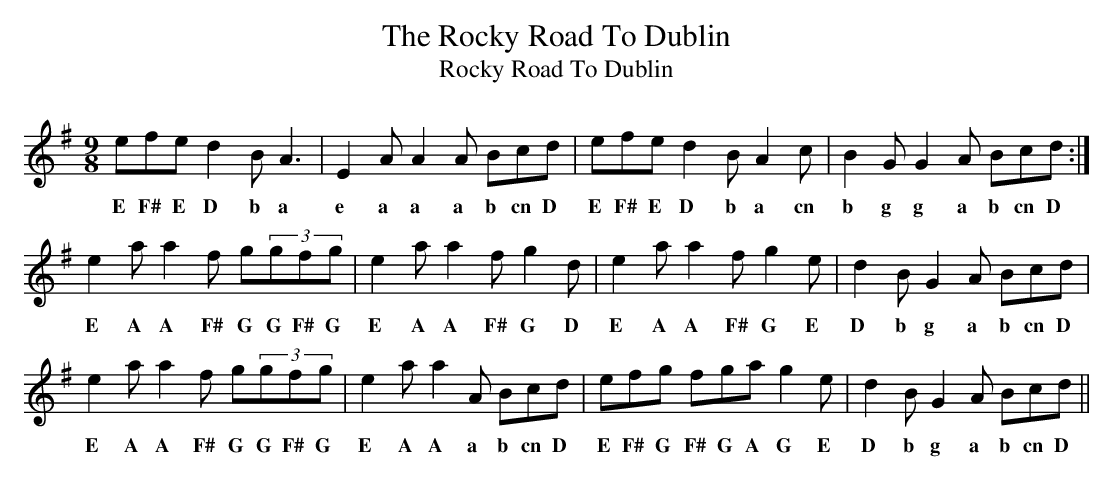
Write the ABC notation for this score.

X:1
T:Rocky Road To Dublin, The
T:Rocky Road To Dublin
M:9/8
L:1/8
K:Ador
efe d2B A3|E2A A2A Bcd|efe d2B A2c|B2G G2A Bcd:|
w:E F# E D b a e a a a b cn D E F# E D b a cn b g g a b cn D
e2a a2f g(3gfg|e2a a2f g2d|e2a a2f g2e|d2B G2A Bcd|
w:E A A F# G G F# G E A A F# G D E A A F# G E D b g a b cn D
e2a a2f g(3gfg|e2a a2A Bcd|efg fga g2e|d2B G2A Bcd||
w:E A A F# G G F# G E A A a b cn D E F# G F# G A G E D b g a b cn D
